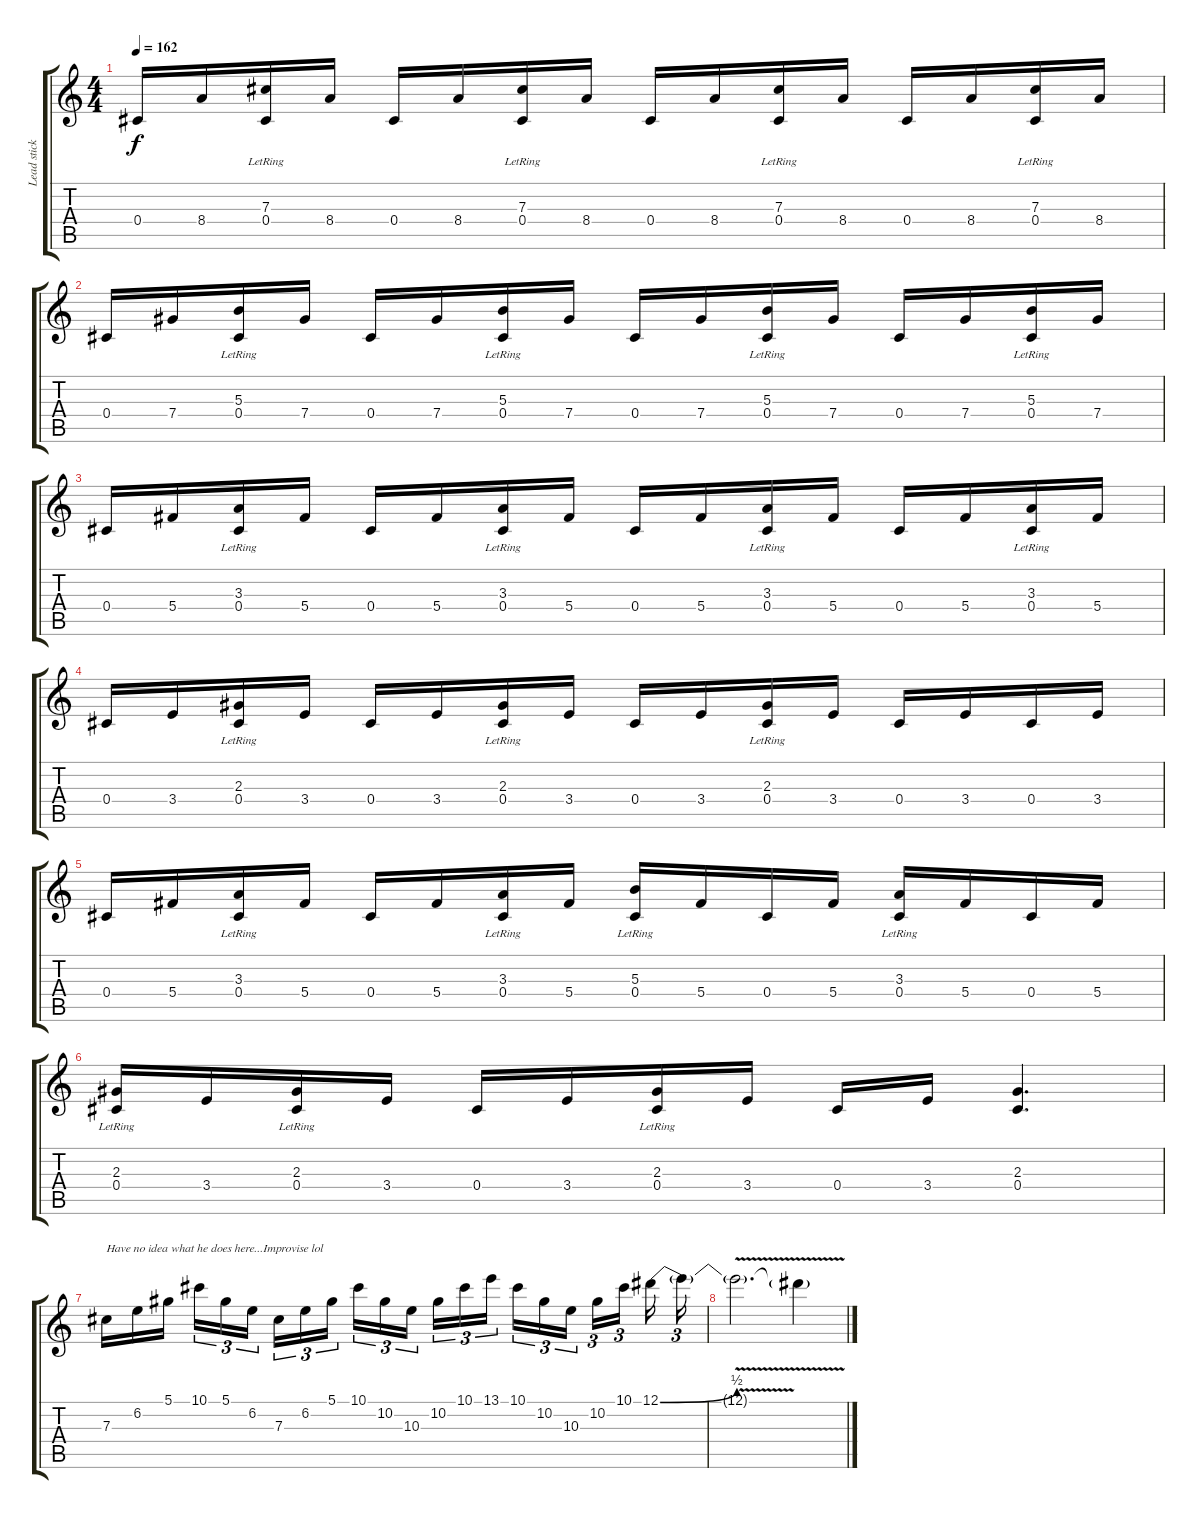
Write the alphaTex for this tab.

\track ("Lead stick" "Lead stick") {instrument overdrivenguitar}
\staff {score tabs}
\tuning (Eb4 Bb3 Gb3 Db3 Ab2 Eb2) {hide}
\ts (4 4)
\tempo 162
\clef g2
\ks c
0.4.16{dy f} 8.4.16 (7.3{lr} 0.4).16 8.4.16 0.4.16 8.4.16 (7.3{lr} 0.4).16 8.4.16 0.4.16 8.4.16 (7.3{lr} 0.4).16 8.4.16 0.4.16 8.4.16 (7.3{lr} 0.4).16 8.4.16 |
0.4.16 7.4.16 (5.3{lr} 0.4).16 7.4.16 0.4.16 7.4.16 (5.3{lr} 0.4).16 7.4.16 0.4.16 7.4.16 (5.3{lr} 0.4).16 7.4.16 0.4.16 7.4.16 (5.3{lr} 0.4).16 7.4.16 |
0.4.16 5.4.16 (3.3{lr} 0.4).16 5.4.16 0.4.16 5.4.16 (3.3{lr} 0.4).16 5.4.16 0.4.16 5.4.16 (3.3{lr} 0.4).16 5.4.16 0.4.16 5.4.16 (3.3{lr} 0.4).16 5.4.16 |
0.4.16 3.4.16 (2.3{lr} 0.4).16 3.4.16 0.4.16 3.4.16 (2.3{lr} 0.4).16 3.4.16 0.4.16 3.4.16 (2.3{lr} 0.4).16 3.4.16 0.4.16 3.4.16 0.4.16 3.4.16 |
0.4.16 5.4.16 (3.3{lr} 0.4).16 5.4.16 0.4.16 5.4.16 (3.3{lr} 0.4).16 5.4.16 (5.3{lr} 0.4).16 5.4.16 0.4.16 5.4.16 (3.3{lr} 0.4).16 5.4.16 0.4.16 5.4.16 |
(2.3{lr} 0.4).16 3.4.16 (2.3{lr} 0.4).16 3.4.16 0.4.16 3.4.16 (2.3{lr} 0.4).16 3.4.16 0.4.16 3.4.16 (2.3 0.4).4{d} |
7.3.16{txt "Have no idea what he does here...Improvise lol"} 6.2.16 5.1.16{beam splitsecondary} 10.1.16{tu (3 2)} 5.1.16{tu (3 2)} 6.2.16{tu (3 2) beam splitsecondary} 7.3.16{tu (3 2)} 6.2.16{tu (3 2)} 5.1.16{tu (3 2) beam splitsecondary} 10.1.16{tu (3 2)} 10.2.16{tu (3 2)} 10.3.16{tu (3 2) beam splitsecondary} 10.2.16{tu (3 2)} 10.1.16{tu (3 2)} 13.1.16{tu (3 2) beam splitsecondary} 10.1.16{tu (3 2)} 10.2.16{tu (3 2)} 10.3.16{tu (3 2) beam splitsecondary} 10.2.16{tu (3 2)} 10.1.16{tu (3 2) beam splitsecondary} 12.1{be (bend 0 0 60 2)}.16 12.1{t}.16{tu (3 2)} |
12.1{v t}.2{d} 12.1{t}.4
